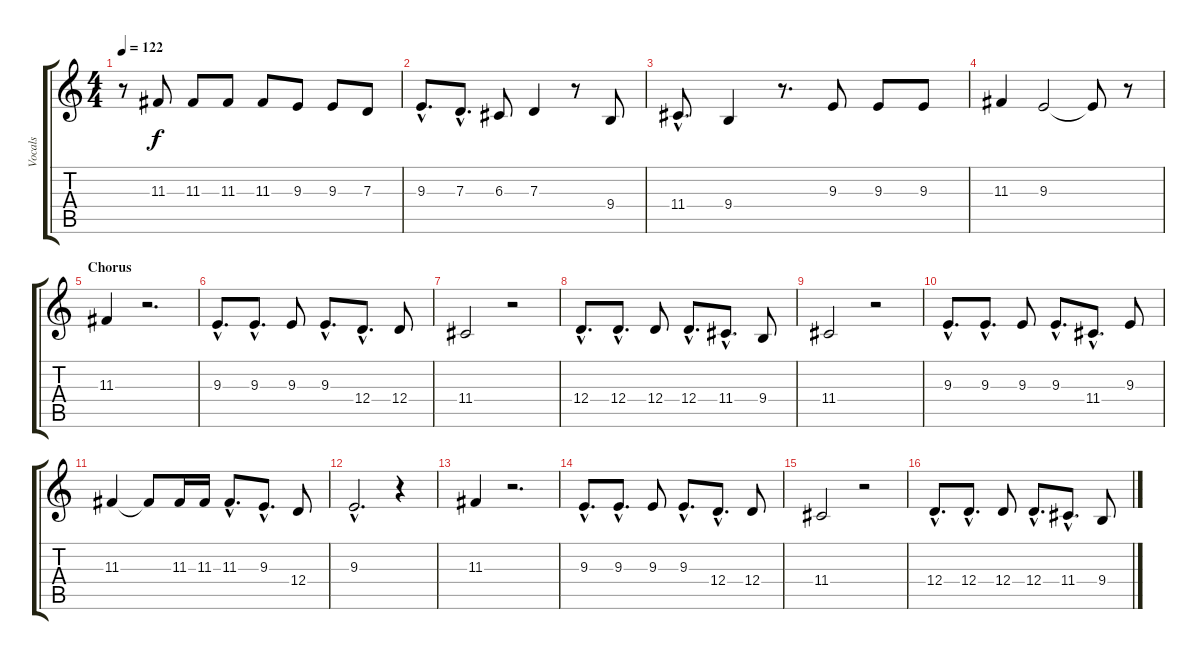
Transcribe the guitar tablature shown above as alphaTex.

\track ("Vocals" "Vocals") {instrument bassoon}
\staff {score tabs}
\tuning (E4 B3 G3 D3 A2 E2) {hide}
\ts (4 4)
\tempo 122
\clef g2
\ks c
r.8{dy f} 11.3.8 11.3.8 11.3.8 11.3.8 9.3.8 9.3.8 7.3.8 |
9.3{hac}.8{d} 7.3{hac}.8{d} 6.3.8 7.3.4 r.8 9.4.8 |
11.4{hac}.8{d} 9.4.4 r.8{d} 9.3.8 9.3.8 9.3.8 |
11.3.4 9.3.2 9.3{t}.8 r.8 |
\section ("" "Chorus")
11.3.4 r.2{d} |
9.3{hac}.8{d} 9.3{hac}.8{d} 9.3.8 9.3{hac}.8{d} 12.4{hac}.8{d} 12.4.8 |
11.4.2 r.2 |
12.4{hac}.8{d} 12.4{hac}.8{d} 12.4.8 12.4{hac}.8{d} 11.4{hac}.8{d} 9.4.8 |
11.4.2 r.2 |
9.3{hac}.8{d} 9.3{hac}.8{d} 9.3.8 9.3{hac}.8{d} 11.4{hac}.8{d} 9.3.8 |
11.3.4 11.3{t}.8 11.3.16 11.3.16 11.3{hac}.8{d} 9.3{hac}.8{d} 12.4.8 |
9.3{hac}.2{d} r.4 |
11.3.4 r.2{d} |
9.3{hac}.8{d} 9.3{hac}.8{d} 9.3.8 9.3{hac}.8{d} 12.4{hac}.8{d} 12.4.8 |
11.4.2 r.2 |
12.4{hac}.8{d} 12.4{hac}.8{d} 12.4.8 12.4{hac}.8{d} 11.4{hac}.8{d} 9.4.8
